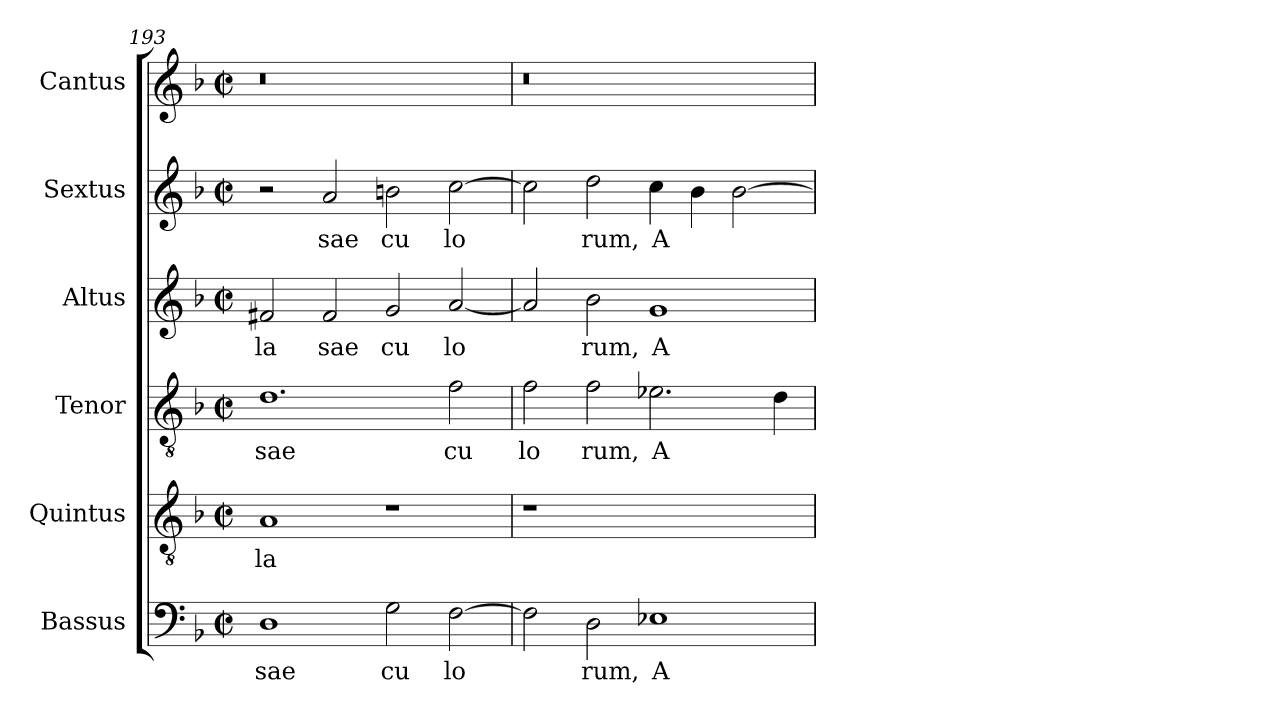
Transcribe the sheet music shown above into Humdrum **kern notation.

**kern	**text	**kern	**text	**kern	**text	**kern	**text	**kern	**text	**kern
*part6	*part6	*part5	*part5	*part4	*part4	*part3	*part3	*part2	*part2	*part1
*staff6	*staff6	*staff5	*staff5	*staff4	*staff4	*staff3	*staff3	*staff2	*staff2	*staff1
*I"Bassus	*	*I"Quintus	*	*I"Tenor	*	*I"Altus	*	*I"Sextus	*	*I"Cantus
*I'B	*	*I'Q	*	*I'T	*	*I'A	*	*I'S	*	*I'C
*clefF4	*	*clefGv2	*	*clefGv2	*	*clefG2	*	*clefG2	*	*clefG2
*k[b-]	*	*k[b-]	*	*k[b-]	*	*k[b-]	*	*k[b-]	*	*k[b-]
*F:	*	*F:	*	*F:	*	*F:	*	*F:	*	*F:
*M2/2	*	*M2/2	*	*M2/2	*	*M2/2	*	*M2/2	*	*M2/2
*met(c|)	*	*met(c|)	*	*met(c|)	*	*met(c|)	*	*met(c|)	*	*met(c|)
=193	=193	=193	=193	=193	=193	=193	=193	=193	=193	=193
!	!LO:LY:b:cj	!	!LO:LY:b:cj	!	!LO:LY:b:cj	!	!LO:LY:b:cj	!	!	!
1D	sae	1A	la	1.d	sae	2f#X/	la	2r	.	0r
!	!	!	!	!	!	!	!LO:LY:b:cj	!	!LO:LY:b:cj	!
.	.	.	.	.	.	2f#/	sae	2a/	sae	.
!	!LO:LY:b:cj	!	!	!	!	!	!LO:LY:b:cj	!	!LO:LY:b:cj	!
2G\	cu	1r	.	.	.	2g/	cu	2bn\	cu	.
!	!LO:LY:b:cj	!	!	!	!LO:LY:b:cj	!	!LO:LY:b:cj	!	!LO:LY:b:cj	!
[>2F\	lo	.	.	2f\	cu	[<2a/	lo	[>2cc\	lo	.
=194	=194	=194	=194	=194	=194	=194	=194	=194	=194	=194
!	!LO:LY:b:cj	!	!	!	!LO:LY:b:cj	!	!LO:LY:b:cj	!	!LO:LY:b:cj	!
2F\]	.	1r	.	2f\	lo	2a/]	.	2cc\]	.	0r
!	!LO:LY:b:cj	!	!	!	!LO:LY:b:cj	!	!LO:LY:b:cj	!	!LO:LY:b:cj	!
2D\	rum,	.	.	2f\	rum,	2b-\	rum,	2dd\	rum,	.
!	!LO:LY:b:cj	!	!	!	!LO:LY:b:cj	!	!LO:LY:b:cj	!	!LO:LY:b:cj	!
1E-X	A	1ryy	.	2.e-X\	A	1g	A	4cc\	A	.
!	!	!	!	!	!	!	!	!	!LO:LY:b:cj	!
.	.	.	.	.	.	.	.	4b-\	.	.
!	!	!	!	!	!	!	!	!	!LO:LY:b:cj	!
.	.	.	.	.	.	.	.	[>2b-\	.	.
!	!	!	!	!	!LO:LY:b:cj	!	!	!	!	!
.	.	.	.	4d\	.	.	.	.	.	.
=	=	=	=	=	=	=	=	=	=	=
*-	*-	*-	*-	*-	*-	*-	*-	*-	*-	*-
